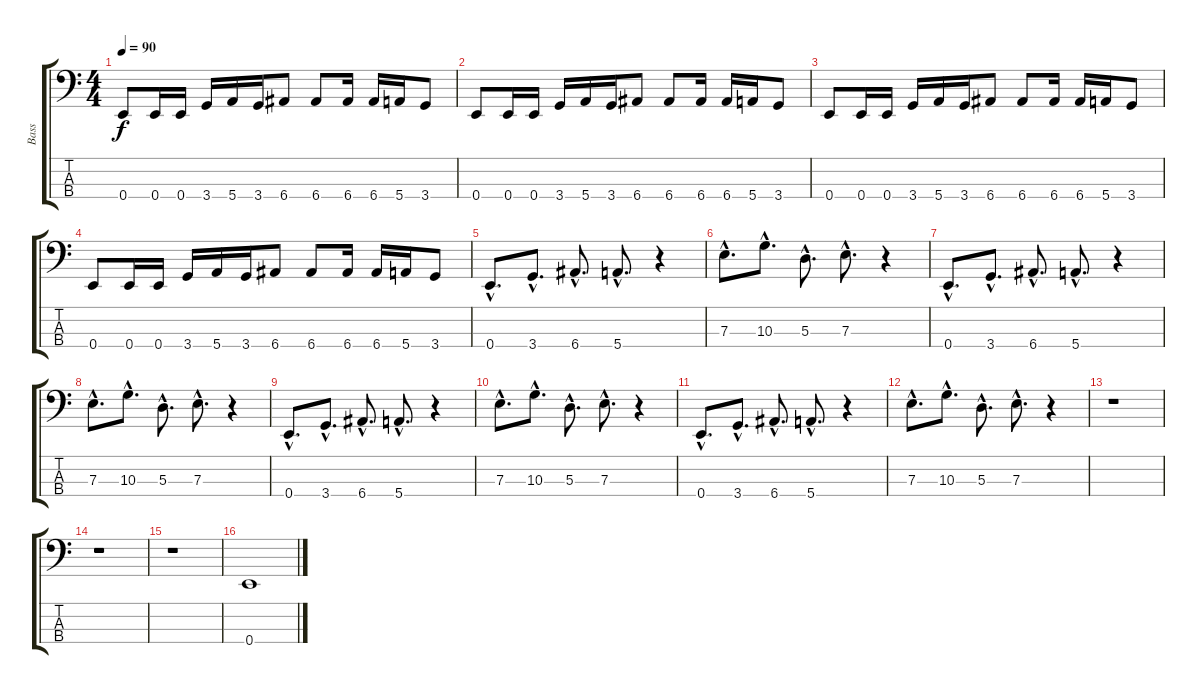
\track ("Bass" "Bass") {instrument electricbassfinger}
\staff {score tabs}
\tuning (G2 D2 A1 E1) {hide}
\ts (4 4)
\tempo 90
\clef f4
\ks c
0.4.8{dy f} 0.4.16 0.4.16 3.4.16 5.4.16 3.4.16 6.4.8 6.4.8 6.4.16 6.4.16 5.4.16 3.4.8 |
0.4.8 0.4.16 0.4.16 3.4.16 5.4.16 3.4.16 6.4.8 6.4.8 6.4.16 6.4.16 5.4.16 3.4.8 |
0.4.8 0.4.16 0.4.16 3.4.16 5.4.16 3.4.16 6.4.8 6.4.8 6.4.16 6.4.16 5.4.16 3.4.8 |
0.4.8 0.4.16 0.4.16 3.4.16 5.4.16 3.4.16 6.4.8 6.4.8 6.4.16 6.4.16 5.4.16 3.4.8 |
0.4{hac}.8{d} 3.4{hac}.8{d} 6.4{hac}.8{d} 5.4{hac}.8{d} r.4 |
7.3{hac}.8{d} 10.3{hac}.8{d} 5.3{hac}.8{d} 7.3{hac}.8{d} r.4 |
0.4{hac}.8{d} 3.4{hac}.8{d} 6.4{hac}.8{d} 5.4{hac}.8{d} r.4 |
7.3{hac}.8{d} 10.3{hac}.8{d} 5.3{hac}.8{d} 7.3{hac}.8{d} r.4 |
0.4{hac}.8{d} 3.4{hac}.8{d} 6.4{hac}.8{d} 5.4{hac}.8{d} r.4 |
7.3{hac}.8{d} 10.3{hac}.8{d} 5.3{hac}.8{d} 7.3{hac}.8{d} r.4 |
0.4{hac}.8{d} 3.4{hac}.8{d} 6.4{hac}.8{d} 5.4{hac}.8{d} r.4 |
7.3{hac}.8{d} 10.3{hac}.8{d} 5.3{hac}.8{d} 7.3{hac}.8{d} r.4 |
r.1 |
r.1 |
r.1 |
0.4.1
